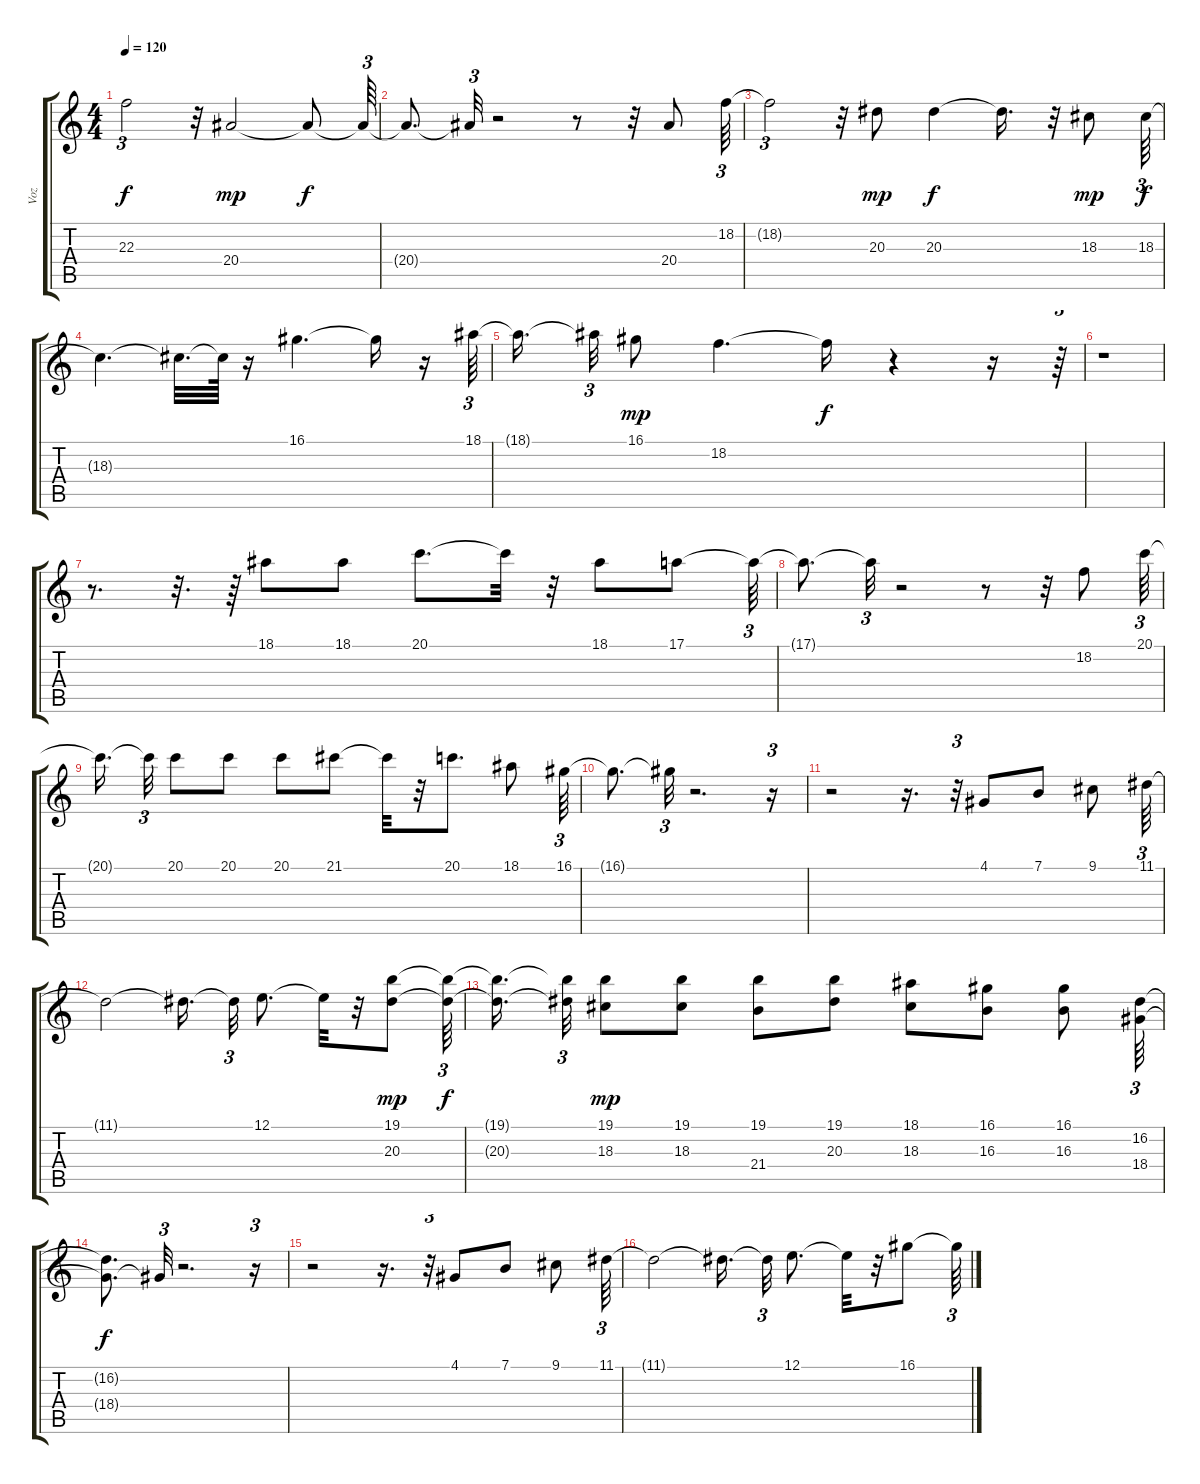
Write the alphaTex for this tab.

\track ("Voz" "Voz") {instrument fx5brightness}
\staff {score tabs}
\tuning (E4 B3 G3 D3 A2 E2) {hide}
\ts (4 4)
\tempo 120
\clef g2
\ks c
22.3{t}.2{tu (3 2) dy f} r.32 20.4.2{dy mp} 20.4{t}.8{dy f} 20.4{t}.64{tu (3 2)} |
20.4{t}.8{d} 20.4{t}.32{tu (3 2)} r.2 r.8 r.32 20.4.8 18.2.64{tu (3 2)} |
18.2{t}.2{tu (3 2)} r.32 20.3.8{dy mp} 20.3.4{dy f} 20.3{t}.16{d} r.32 18.3.8{dy mp} 18.3.64{tu (3 2) dy f} |
18.3{t}.4{d} 18.3{t}.32{d} 18.3{t}.64 r.16 16.1.4{d} 16.1{t}.16 r.16 18.1.64{tu (3 2)} |
18.1{t}.16{d beam splitsecondary} 18.1{t}.32{tu (3 2)} 16.1.8{dy mp} 18.2.4{d} 18.2{t}.16{dy f} r.4 r.16 r.64{tu (3 2)} |
r.1 |
r.8{d} r.32{d} r.64 18.1.8 18.1.8 20.1.8{d} 20.1{t}.32 r.32 18.1.8 17.1.8 17.1{t}.64{tu (3 2)} |
17.1{t}.8{d} 17.1{t}.32{tu (3 2)} r.2 r.8 r.32 18.2.8 20.1.64{tu (3 2)} |
20.1{t}.16{d beam splitsecondary} 20.1{t}.32{tu (3 2)} 20.1.8 20.1.8 20.1.8 21.1.8 21.1{t}.32 r.32 20.1.8{d} 18.1.8 16.1.64{tu (3 2)} |
16.1{t}.8{d} 16.1{t}.32{tu (3 2)} r.2{d} r.16{tu (3 2)} |
r.2 r.16{d} r.32{tu (3 2)} 4.1.8 7.1.8 9.1.8 11.1.64{tu (3 2)} |
11.1{t}.2 11.1{t}.16{d beam splitsecondary} 11.1{t}.32{tu (3 2)} 12.1.8{d} 12.1{t}.32 r.32 (19.1 20.3).8{dy mp} (19.1{t} 20.3{t}).64{tu (3 2) dy f} |
(19.1{t} 20.3{t}).16{d beam splitsecondary} (19.1{t} 20.3{t}).32{tu (3 2)} (19.1 18.3).8{dy mp} (19.1 18.3).8 (19.1 21.4).8 (19.1 20.3).8 (18.1 18.3).8 (16.1 16.3).8 (16.1 16.3).8 (16.2 18.4).64{tu (3 2)} |
(16.2{t} 18.4{t}).8{d dy f} 18.4{t}.32{tu (3 2)} r.2{d} r.16{tu (3 2)} |
r.2 r.16{d} r.32{tu (3 2)} 4.1.8 7.1.8 9.1.8 11.1.64{tu (3 2)} |
11.1{t}.2 11.1{t}.16{d beam splitsecondary} 11.1{t}.32{tu (3 2)} 12.1.8{d} 12.1{t}.32 r.32 16.1.8 16.1{t}.64{tu (3 2)}
